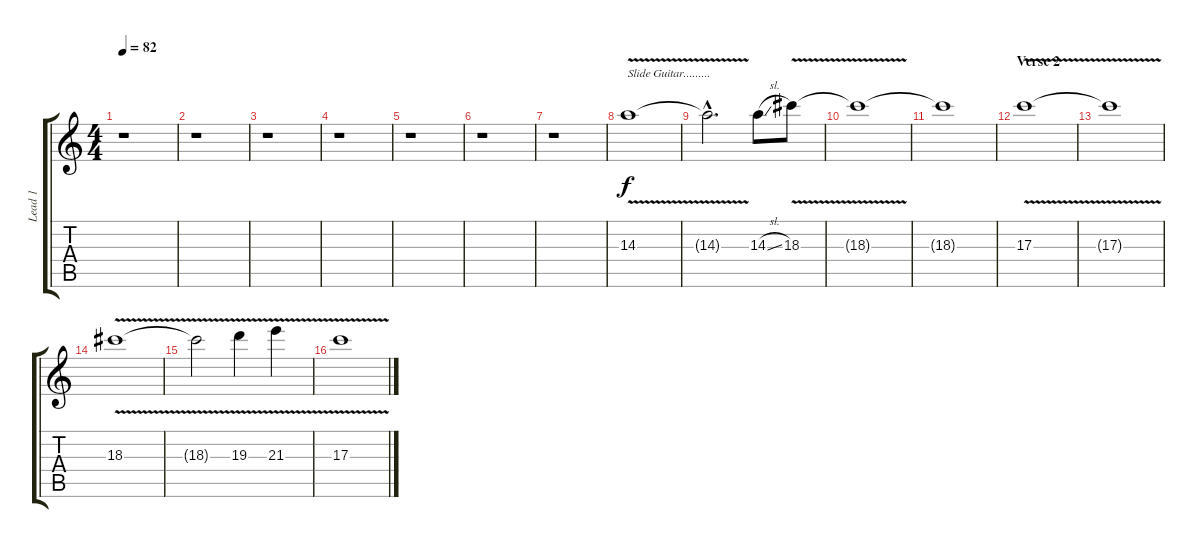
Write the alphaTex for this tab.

\track ("Lead 1" "Lead 1") {instrument overdrivenguitar}
\staff {score tabs}
\tuning (E4 B3 G3 D3 A2 E2) {hide}
\ts (4 4)
\tempo 82
\clef g2
\ks c
r.1{dy f} |
r.1 |
r.1 |
r.1 |
r.1 |
r.1 |
r.1 |
14.3{v}.1{txt "Slide Guitar........."} |
14.3{hac t}.2{d} 14.3{sl}.8 18.3{v}.8 |
18.3{t}.1 |
18.3{t}.1 |
\section ("" "Verse 2")
17.3{v}.1 |
17.3{t}.1 |
18.3{v}.1 |
18.3{t}.2 19.3{v}.4 21.3{v}.4 |
17.3{v}.1
